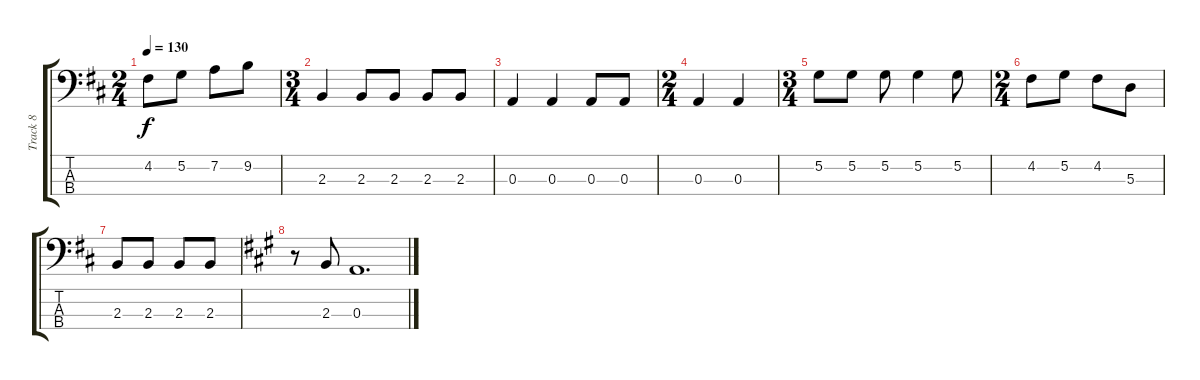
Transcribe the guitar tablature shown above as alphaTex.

\track ("Track 8" "Track 8") {instrument electricbassfinger}
\staff {score tabs}
\tuning (G2 D2 A1 E1) {hide}
\ts (2 4)
\tempo 130
\clef f4
\ks d
4.2.8{dy f} 5.2.8 7.2.8 9.2.8 |
\ts (3 4)
2.3.4 2.3.8 2.3.8 2.3.8 2.3.8 |
0.3.4 0.3.4 0.3.8 0.3.8 |
\ts (2 4)
0.3.4 0.3.4 |
\ts (3 4)
5.2.8 5.2.8 5.2.8 5.2.4 5.2.8 |
\ts (2 4)
4.2.8 5.2.8 4.2.8 5.3.8 |
2.3.8 2.3.8 2.3.8 2.3.8 |
\ks a
r.8 2.3.8 0.3.1{d}
